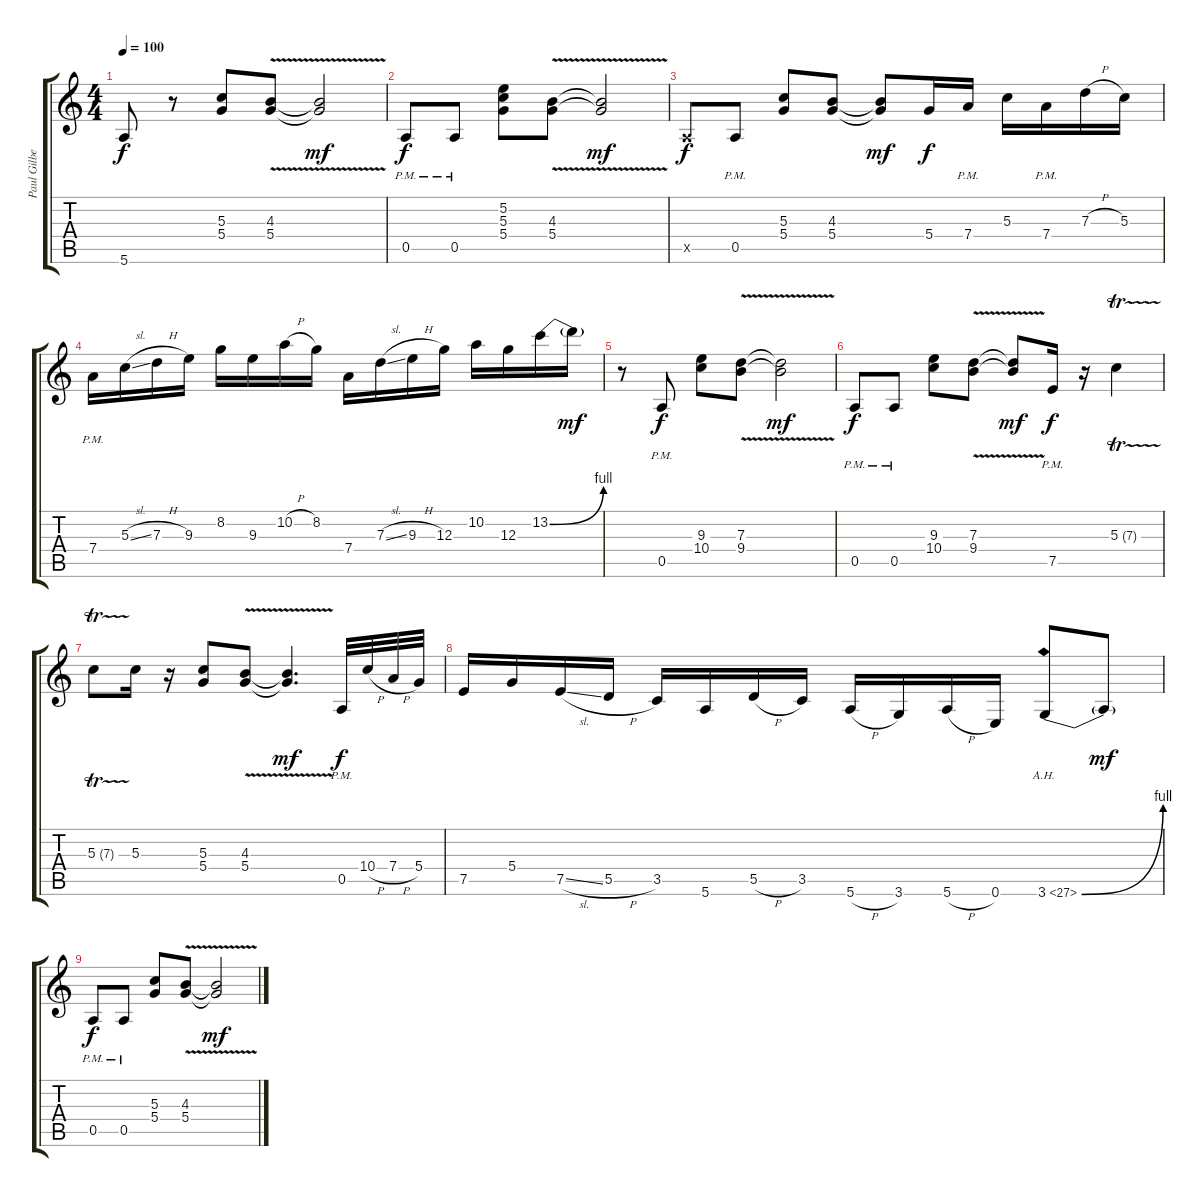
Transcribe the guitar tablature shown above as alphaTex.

\track ("Paul Gilbert" "Paul Gilbe") {instrument overdrivenguitar}
\staff {score tabs}
\tuning (E4 B3 G3 D3 A2 E2) {hide}
\ts (4 4)
\tempo 100
\clef g2
\ks c
5.6.8{dy f} r.8 (5.3 5.4).8 (4.3{v} 5.4{v}).8 (4.3{v t} 5.4{v t}).2{dy mf} |
0.5{pm}.8{dy f} 0.5{pm}.8 (5.2 5.3 5.4).8 (4.3{v} 5.4{v}).8 (4.3{v t} 5.4{v t}).2{dy mf} |
0.5{x}.8{dy f} 0.5{pm}.8 (5.3 5.4).8 (4.3 5.4).8 (4.3{t} 5.4{t}).8{dy mf} 5.4.16{dy f} 7.4{pm}.16 5.3.16 7.4{pm}.16 7.3{h}.16 5.3.16 |
7.4{pm}.16 5.3{sl}.16 7.3{h}.16 9.3.16 8.2.16 9.3.16 10.2{h}.16 8.2.16 7.4.16 7.3{sl}.16 9.3{h}.16 12.3.16 10.2.16 12.3.16 13.2{be (bend 0 0 60 4)}.16 13.2{t}.16{dy mf} |
r.8 0.5{pm}.8{dy f} (9.3 10.4).8 (7.3{v} 9.4{v}).8 (7.3{v t} 9.4{v t}).2{dy mf} |
0.5{pm}.8{dy f volume 0} 0.5{pm}.8 (9.3 10.4).8 (7.3{v} 9.4{v}).8 (7.3{v t} 9.4{v t}).8{dy mf} 7.5{pm}.16{dy f} r.16 5.3{tr (7 32)}.4 |
5.3{tr (7 32)}.8 5.3.16 r.16 (5.3 5.4).8 (4.3{v} 5.4{v}).8 (4.3{v t} 5.4{v t}).4{d dy mf} 0.5{pm}.32{dy f} 10.4{h}.32 7.4{h}.32 5.4.32 |
7.5.16 5.4.16 7.5{sl}.16 5.5{h}.16 3.5.16 5.6.16 5.5{h}.16 3.5.16 5.6{h}.16 3.6.16 5.6{h}.16 0.6.16 3.6{be (bend 0 0 60 4) ah 24}.8 3.6{t}.8{dy mf} |
0.5{pm}.8{dy f} 0.5{pm}.8 (5.3 5.4).8 (4.3{v} 5.4{v}).8 (4.3{v t} 5.4{v t}).2{dy mf}
